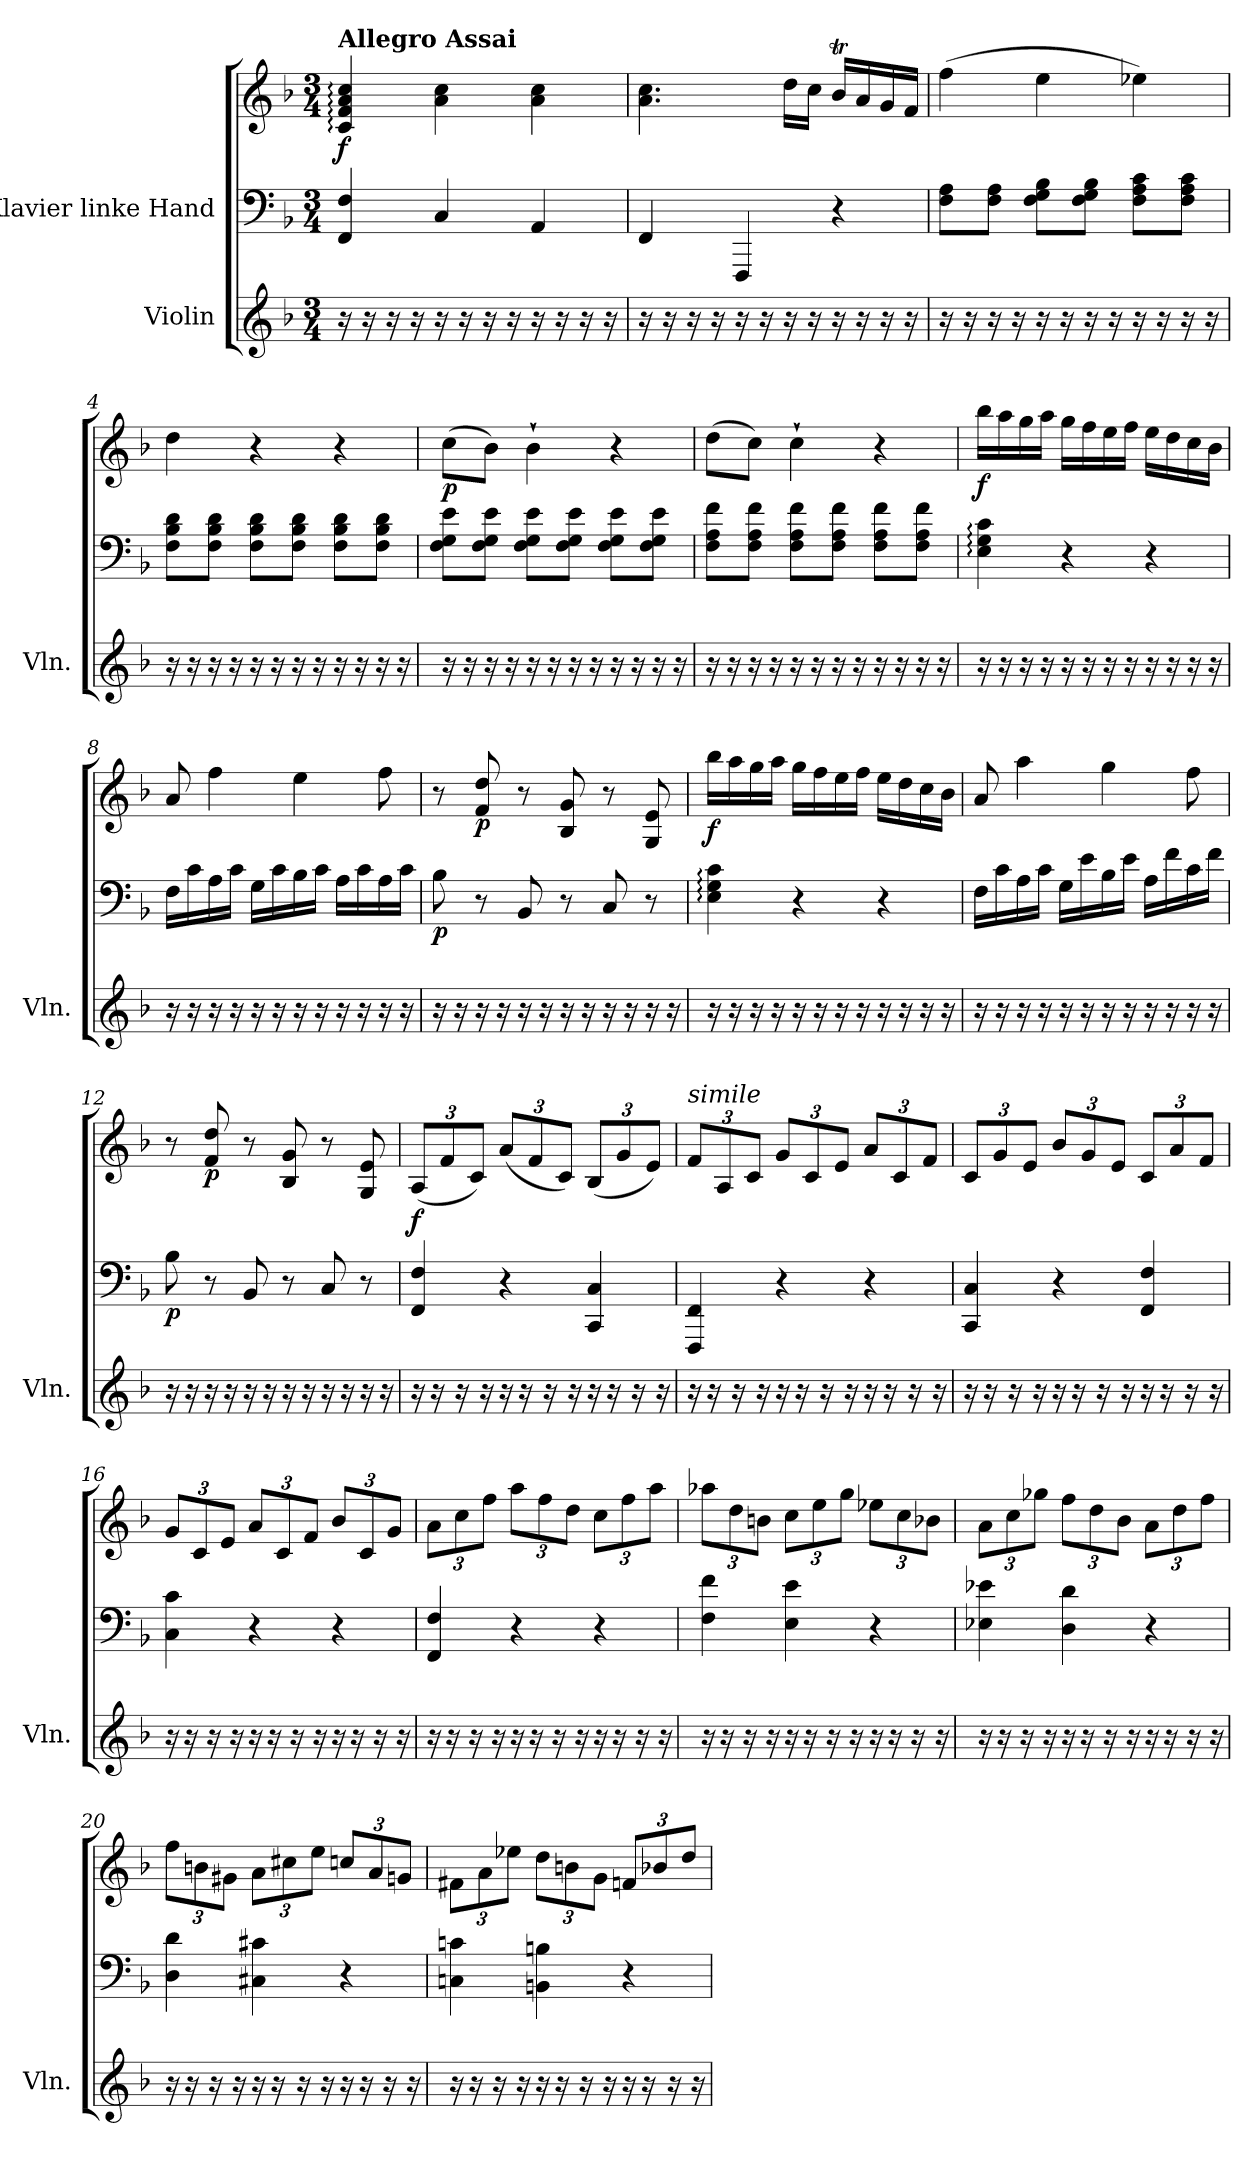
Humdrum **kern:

**kern	**kern	**kern	**dynam
*part2	*part1	*part1	*part1
*staff3	*staff2	*staff1	*staff1/2
*I"Violin	*I"Klavier linke Hand	*	*
*I'Vln.	*	*	*
*clefG2	*clefF4	*clefG2	*
*k[b-]	*k[b-]	*k[b-]	*
*M3/4	*M3/4	*M3/4	*
=1	=1	=1	=1
!	!	!LO:TX:a:B:t=Allegro Assai	!
!	!	!	!LO:DY:b
16r	4FF/ 4F/	4c/: 4f/: 4a/: 4cc/:	f
16r	.	.	.
16r	.	.	.
16r	.	.	.
16r	4C/	4a\ 4cc\	.
16r	.	.	.
16r	.	.	.
16r	.	.	.
16r	4AA/	4a\ 4cc\	.
16r	.	.	.
16r	.	.	.
16r	.	.	.
=2	=2	=2	=2
16r	4FF/	4.a\ 4.cc\	.
16r	.	.	.
16r	.	.	.
16r	.	.	.
16r	4FFF/	.	.
16r	.	.	.
16r	.	16dd\LL	.
16r	.	16cc\JJ	.
16r	4r	16b-T/LL	.
16r	.	16a/	.
16r	.	16g/	.
16r	.	16f/JJ	.
=3	=3	=3	=3
16r	8F\ 8A\L	(>4ff\	.
16r	.	.	.
16r	8F\ 8A\J	.	.
16r	.	.	.
16r	8F\ 8G\ 8B-\L	4ee\	.
16r	.	.	.
16r	8F\ 8G\ 8B-\J	.	.
16r	.	.	.
16r	8F\ 8A\ 8c\L	4ee-X\)	.
16r	.	.	.
16r	8F\ 8A\ 8c\J	.	.
16r	.	.	.
=4	=4	=4	=4
16r	8F\ 8B-\ 8d\L	4dd\	.
16r	.	.	.
16r	8F\ 8B-\ 8d\J	.	.
16r	.	.	.
16r	8F\ 8B-\ 8d\L	4r	.
16r	.	.	.
16r	8F\ 8B-\ 8d\J	.	.
16r	.	.	.
16r	8F\ 8B-\ 8d\L	4r	.
16r	.	.	.
16r	8F\ 8B-\ 8d\J	.	.
16r	.	.	.
!!LO:LB:g=z
=5	=5	=5	=5
!	!	!	!LO:DY:b
16r	8F\ 8G\ 8e\L	(>8cc\L	p
16r	.	.	.
16r	8F\ 8G\ 8e\J	8b-\J)	.
16r	.	.	.
16r	8F\ 8G\ 8e\L	4b-`\	.
16r	.	.	.
16r	8F\ 8G\ 8e\J	.	.
16r	.	.	.
16r	8F\ 8G\ 8e\L	4r	.
16r	.	.	.
16r	8F\ 8G\ 8e\J	.	.
16r	.	.	.
=6	=6	=6	=6
16r	8F\ 8A\ 8f\L	(>8dd\L	.
16r	.	.	.
16r	8F\ 8A\ 8f\J	8cc\J)	.
16r	.	.	.
16r	8F\ 8A\ 8f\L	4cc`\	.
16r	.	.	.
16r	8F\ 8A\ 8f\J	.	.
16r	.	.	.
16r	8F\ 8A\ 8f\L	4r	.
16r	.	.	.
16r	8F\ 8A\ 8f\J	.	.
16r	.	.	.
=7	=7	=7	=7
!	!	!	!LO:DY:b
16r	4E\: 4G\: 4c\:	16bb-\LL	f
16r	.	16aa\	.
16r	.	16gg\	.
16r	.	16aa\JJ	.
16r	4r	16gg\LL	.
16r	.	16ff\	.
16r	.	16ee\	.
16r	.	16ff\JJ	.
16r	4r	16ee\LL	.
16r	.	16dd\	.
16r	.	16cc\	.
16r	.	16b-\JJ	.
=8	=8	=8	=8
16r	16F\LL	8a/	.
16r	16c\	.	.
16r	16A\	4ff\	.
16r	16c\JJ	.	.
16r	16G\LL	.	.
16r	16c\	.	.
16r	16B-\	4ee\	.
16r	16c\JJ	.	.
16r	16A\LL	.	.
16r	16c\	.	.
16r	16A\	8ff\	.
16r	16c\JJ	.	.
!!LO:LB:g=z
=9	=9	=9	=9
!	!	!	!LO:DY:b=2
16r	8B-\	8r	p
16r	.	.	.
!	!	!	!LO:DY:b
16r	8r	8f/ 8dd/	p
16r	.	.	.
16r	8BB-/	8r	.
16r	.	.	.
16r	8r	8B-/ 8g/	.
16r	.	.	.
16r	8C/	8r	.
16r	.	.	.
16r	8r	8G/ 8e/	.
16r	.	.	.
=10	=10	=10	=10
!	!	!	!LO:DY:b
16r	4E\: 4G\: 4c\:	16bb-\LL	f
16r	.	16aa\	.
16r	.	16gg\	.
16r	.	16aa\JJ	.
16r	4r	16gg\LL	.
16r	.	16ff\	.
16r	.	16ee\	.
16r	.	16ff\JJ	.
16r	4r	16ee\LL	.
16r	.	16dd\	.
16r	.	16cc\	.
16r	.	16b-\JJ	.
=11	=11	=11	=11
16r	16F\LL	8a/	.
16r	16c\	.	.
16r	16A\	4aa\	.
16r	16c\JJ	.	.
16r	16G\LL	.	.
16r	16e\	.	.
16r	16B-\	4gg\	.
16r	16e\JJ	.	.
16r	16A\LL	.	.
16r	16f\	.	.
16r	16c\	8ff\	.
16r	16f\JJ	.	.
=12	=12	=12	=12
!	!	!	!LO:DY:b=2
16r	8B-\	8r	p
16r	.	.	.
!	!	!	!LO:DY:b
16r	8r	8f/ 8dd/	p
16r	.	.	.
16r	8BB-/	8r	.
16r	.	.	.
16r	8r	8B-/ 8g/	.
16r	.	.	.
16r	8C/	8r	.
16r	.	.	.
16r	8r	8G/ 8e/	.
16r	.	.	.
!!LO:PB:g=z
=13	=13	=13	=13
*	*	*Xbrackettup	*
!	!	!	!LO:DY:a=2
16r	4FF/ 4F/	(<12A/L	f
16r	.	.	.
.	.	12f/	.
16r	.	.	.
.	.	12c/J)	.
16r	.	.	.
16r	4r	(<12a/L	.
16r	.	.	.
.	.	12f/	.
16r	.	.	.
.	.	12c/J)	.
16r	.	.	.
16r	4CC/ 4C/	(<12B-/L	.
16r	.	.	.
.	.	12g/	.
16r	.	.	.
.	.	12e/J)	.
16r	.	.	.
=14	=14	=14	=14
!	!	!LO:TX:a:i:t=simile	!
16r	4FFF/ 4FF/	12f/L	.
16r	.	.	.
.	.	12A/	.
16r	.	.	.
.	.	12c/J	.
16r	.	.	.
16r	4r	12g/L	.
16r	.	.	.
.	.	12c/	.
16r	.	.	.
.	.	12e/J	.
16r	.	.	.
16r	4r	12a/L	.
16r	.	.	.
.	.	12c/	.
16r	.	.	.
.	.	12f/J	.
16r	.	.	.
=15	=15	=15	=15
16r	4CC/ 4C/	12c/L	.
16r	.	.	.
.	.	12g/	.
16r	.	.	.
.	.	12e/J	.
16r	.	.	.
16r	4r	12b-/L	.
16r	.	.	.
.	.	12g/	.
16r	.	.	.
.	.	12e/J	.
16r	.	.	.
16r	4FF/ 4F/	12c/L	.
16r	.	.	.
.	.	12a/	.
16r	.	.	.
.	.	12f/J	.
16r	.	.	.
!!LO:LB:g=z
=16	=16	=16	=16
16r	4C\ 4c\	12g/L	.
16r	.	.	.
.	.	12c/	.
16r	.	.	.
.	.	12e/J	.
16r	.	.	.
16r	4r	12a/L	.
16r	.	.	.
.	.	12c/	.
16r	.	.	.
.	.	12f/J	.
16r	.	.	.
16r	4r	12b-/L	.
16r	.	.	.
.	.	12c/	.
16r	.	.	.
.	.	12g/J	.
16r	.	.	.
=17	=17	=17	=17
16r	4FF/ 4F/	12a\L	.
16r	.	.	.
.	.	12cc\	.
16r	.	.	.
.	.	12ff\J	.
16r	.	.	.
16r	4r	12aa\L	.
16r	.	.	.
.	.	12ff\	.
16r	.	.	.
.	.	12dd\J	.
16r	.	.	.
16r	4r	12cc\L	.
16r	.	.	.
.	.	12ff\	.
16r	.	.	.
.	.	12aa\J	.
16r	.	.	.
=18	=18	=18	=18
16r	4F\ 4f\	12aa-X\L	.
16r	.	.	.
.	.	12dd\	.
16r	.	.	.
.	.	12bn\J	.
16r	.	.	.
16r	4E\ 4e\	12cc\L	.
16r	.	.	.
.	.	12ee\	.
16r	.	.	.
.	.	12gg\J	.
16r	.	.	.
16r	4r	12ee-X\L	.
16r	.	.	.
.	.	12cc\	.
16r	.	.	.
.	.	12b-X\J	.
16r	.	.	.
!!LO:LB:g=z
=19	=19	=19	=19
16r	4E-X\ 4e-X\	12a\L	.
16r	.	.	.
.	.	12cc\	.
16r	.	.	.
.	.	12gg-X\J	.
16r	.	.	.
16r	4D\ 4d\	12ff\L	.
16r	.	.	.
.	.	12dd\	.
16r	.	.	.
.	.	12b-\J	.
16r	.	.	.
16r	4r	12a\L	.
16r	.	.	.
.	.	12dd\	.
16r	.	.	.
.	.	12ff\J	.
16r	.	.	.
=20	=20	=20	=20
16r	4D\ 4d\	12ff\L	.
16r	.	.	.
.	.	12bn\	.
16r	.	.	.
.	.	12g#X\J	.
16r	.	.	.
16r	4C#X\ 4c#X\	12a\L	.
16r	.	.	.
.	.	12cc#X\	.
16r	.	.	.
.	.	12ee\J	.
16r	.	.	.
16r	4r	12ccn/L	.
16r	.	.	.
.	.	12a/	.
16r	.	.	.
.	.	12gn/J	.
16r	.	.	.
=21	=21	=21	=21
16r	4Cn\ 4cn\	12f#X\L	.
16r	.	.	.
.	.	12a\	.
16r	.	.	.
.	.	12ee-X\J	.
16r	.	.	.
16r	4BBn\ 4Bn\	12dd\L	.
16r	.	.	.
.	.	12bn\	.
16r	.	.	.
.	.	12g\J	.
16r	.	.	.
16r	4r	12fn/L	.
16r	.	.	.
.	.	12b-X/	.
16r	.	.	.
.	.	12dd/J	.
16r	.	.	.
=	=	=	=
*-	*-	*-	*-
